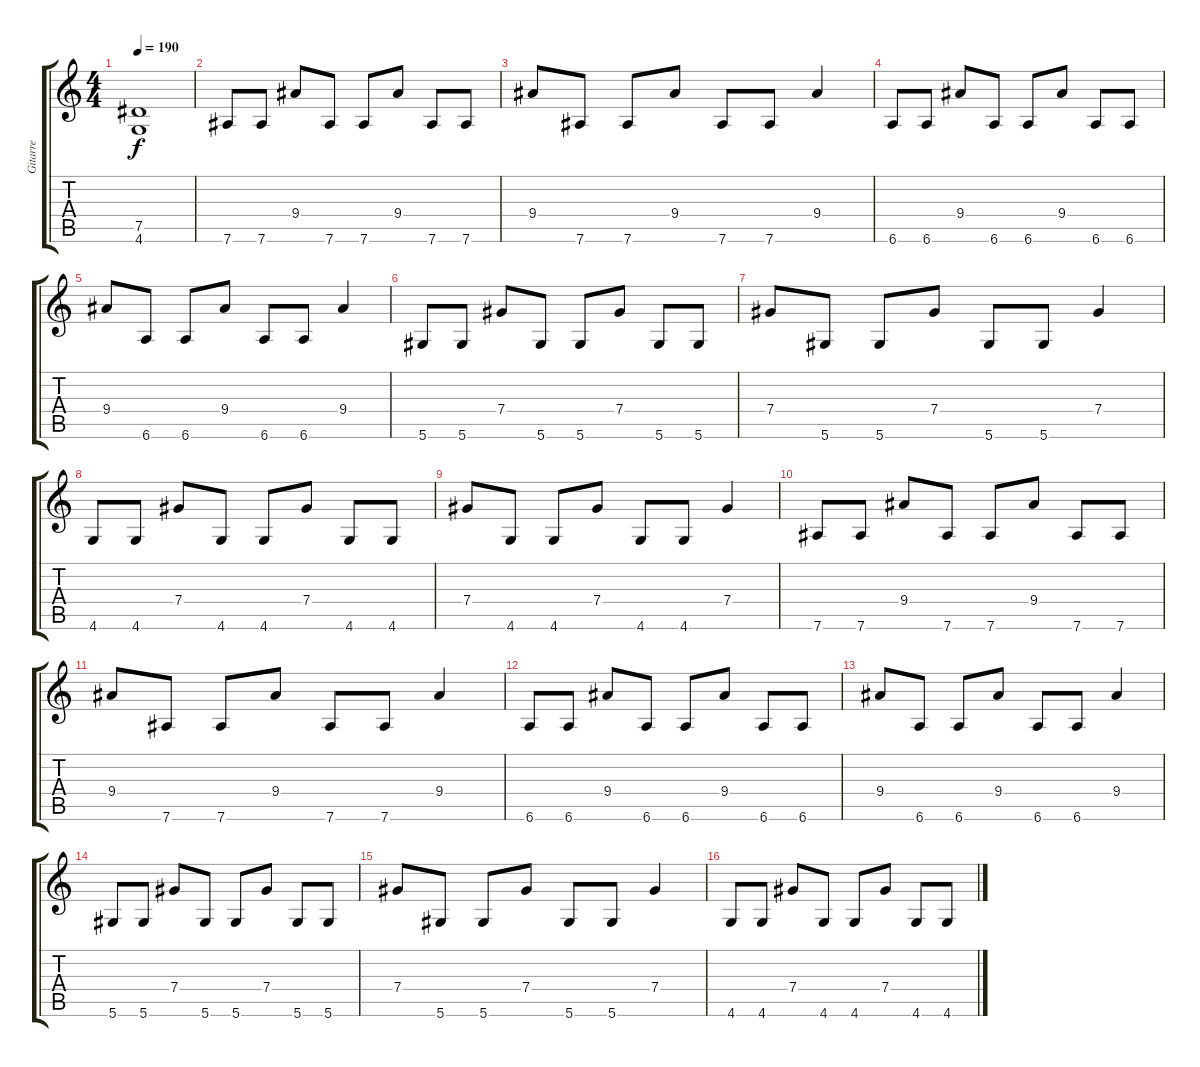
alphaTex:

\track ("Gitarre" "Gitarre") {instrument distortionguitar}
\staff {score tabs}
\tuning (Eb4 Bb3 Gb3 Db3 Ab2 Eb2) {hide}
\ts (4 4)
\tempo 190
\clef g2
\ks c
(7.5{t} 4.6{t}).1{dy f} |
7.6.8{balance 8} 7.6.8 9.4.8 7.6.8 7.6.8 9.4.8 7.6.8 7.6.8 |
9.4.8 7.6.8 7.6.8 9.4.8 7.6.8 7.6.8 9.4.4 |
6.6.8 6.6.8 9.4.8 6.6.8 6.6.8 9.4.8 6.6.8 6.6.8 |
9.4.8 6.6.8 6.6.8 9.4.8 6.6.8 6.6.8 9.4.4 |
5.6.8 5.6.8 7.4.8 5.6.8 5.6.8 7.4.8 5.6.8 5.6.8 |
7.4.8 5.6.8 5.6.8 7.4.8 5.6.8 5.6.8 7.4.4 |
4.6.8 4.6.8 7.4.8 4.6.8 4.6.8 7.4.8 4.6.8 4.6.8 |
7.4.8 4.6.8 4.6.8 7.4.8 4.6.8 4.6.8 7.4.4 |
7.6.8 7.6.8 9.4.8 7.6.8 7.6.8 9.4.8 7.6.8 7.6.8 |
9.4.8 7.6.8 7.6.8 9.4.8 7.6.8 7.6.8 9.4.4 |
6.6.8 6.6.8 9.4.8 6.6.8 6.6.8 9.4.8 6.6.8 6.6.8 |
9.4.8 6.6.8 6.6.8 9.4.8 6.6.8 6.6.8 9.4.4 |
5.6.8 5.6.8 7.4.8 5.6.8 5.6.8 7.4.8 5.6.8 5.6.8 |
7.4.8 5.6.8 5.6.8 7.4.8 5.6.8 5.6.8 7.4.4 |
4.6.8 4.6.8 7.4.8 4.6.8 4.6.8 7.4.8 4.6.8 4.6.8
